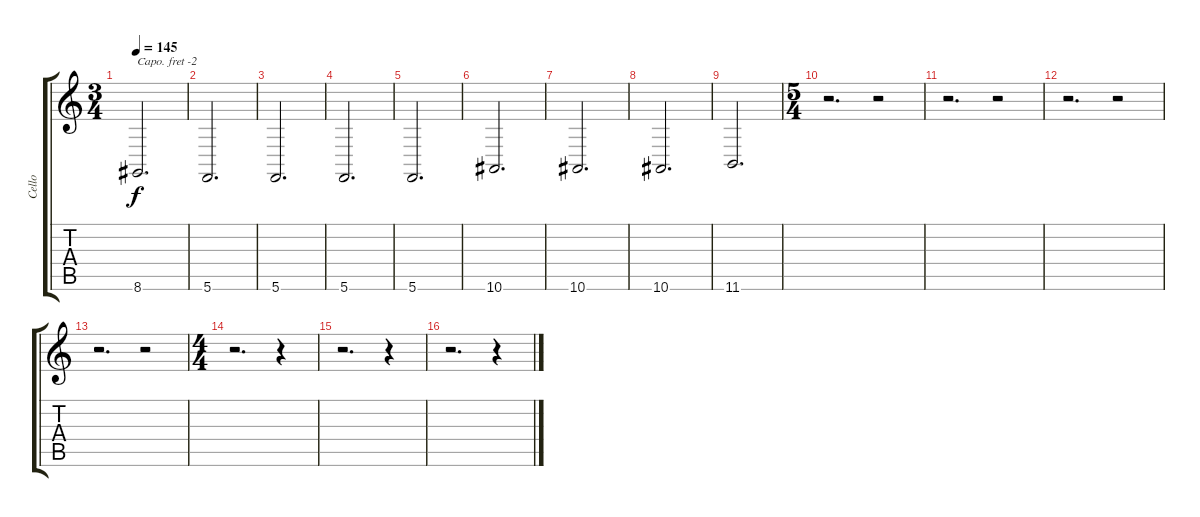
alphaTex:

\track ("Cello" "Cello") {instrument cello}
\staff {score tabs}
\capo -2
\tuning (E4 B3 G3 D3 A2 D2) {hide}
\ts (3 4)
\tempo 145
\clef g2
\ks c
8.6.2{d dy f} |
5.6.2{d} |
5.6.2{d} |
5.6.2{d} |
5.6.2{d} |
10.6.2{d} |
10.6.2{d} |
10.6.2{d} |
11.6.2{d} |
\ts (5 4)
r.2{d} r.2 |
r.2{d} r.2 |
r.2{d} r.2 |
r.2{d} r.2 |
\ts (4 4)
r.2{d} r.4 |
r.2{d} r.4 |
r.2{d} r.4
